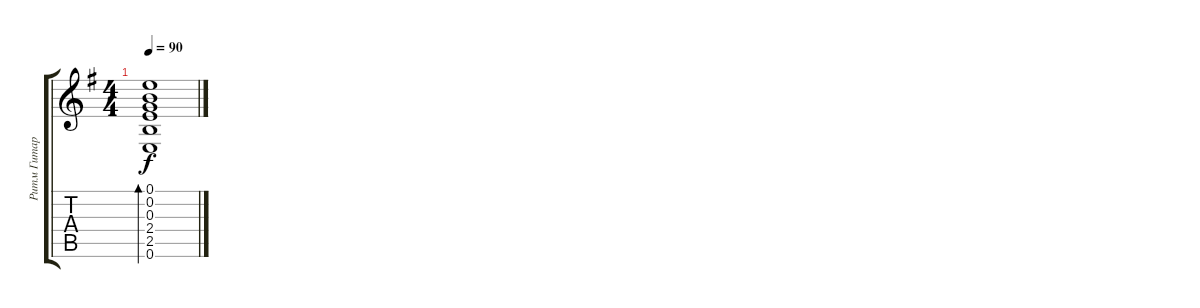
\track ("Ритм Гитара" "Ритм Гитар") {instrument acousticguitarsteel}
\staff {score tabs}
\tuning (E4 B3 G3 D3 A2 E2) {hide}
\ts (4 4)
\tempo 90
\clef g2
\ks eminor
(0.1 0.2 0.3 2.4 2.5 0.6).1{bd 60 dy f balance 16}
